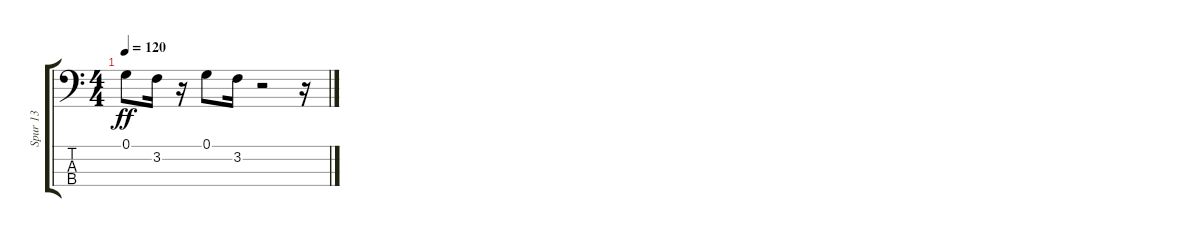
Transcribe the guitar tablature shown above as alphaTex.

\track ("Spur 13" "Spur 13") {instrument slapbass1}
\staff {score tabs}
\tuning (G2 D2 A1 E1) {hide}
\ts (4 4)
\tempo 120
\clef f4
\ks c
0.1.8{dy ff} 3.2.16 r.16 0.1.8 3.2.16 r.2 r.16
